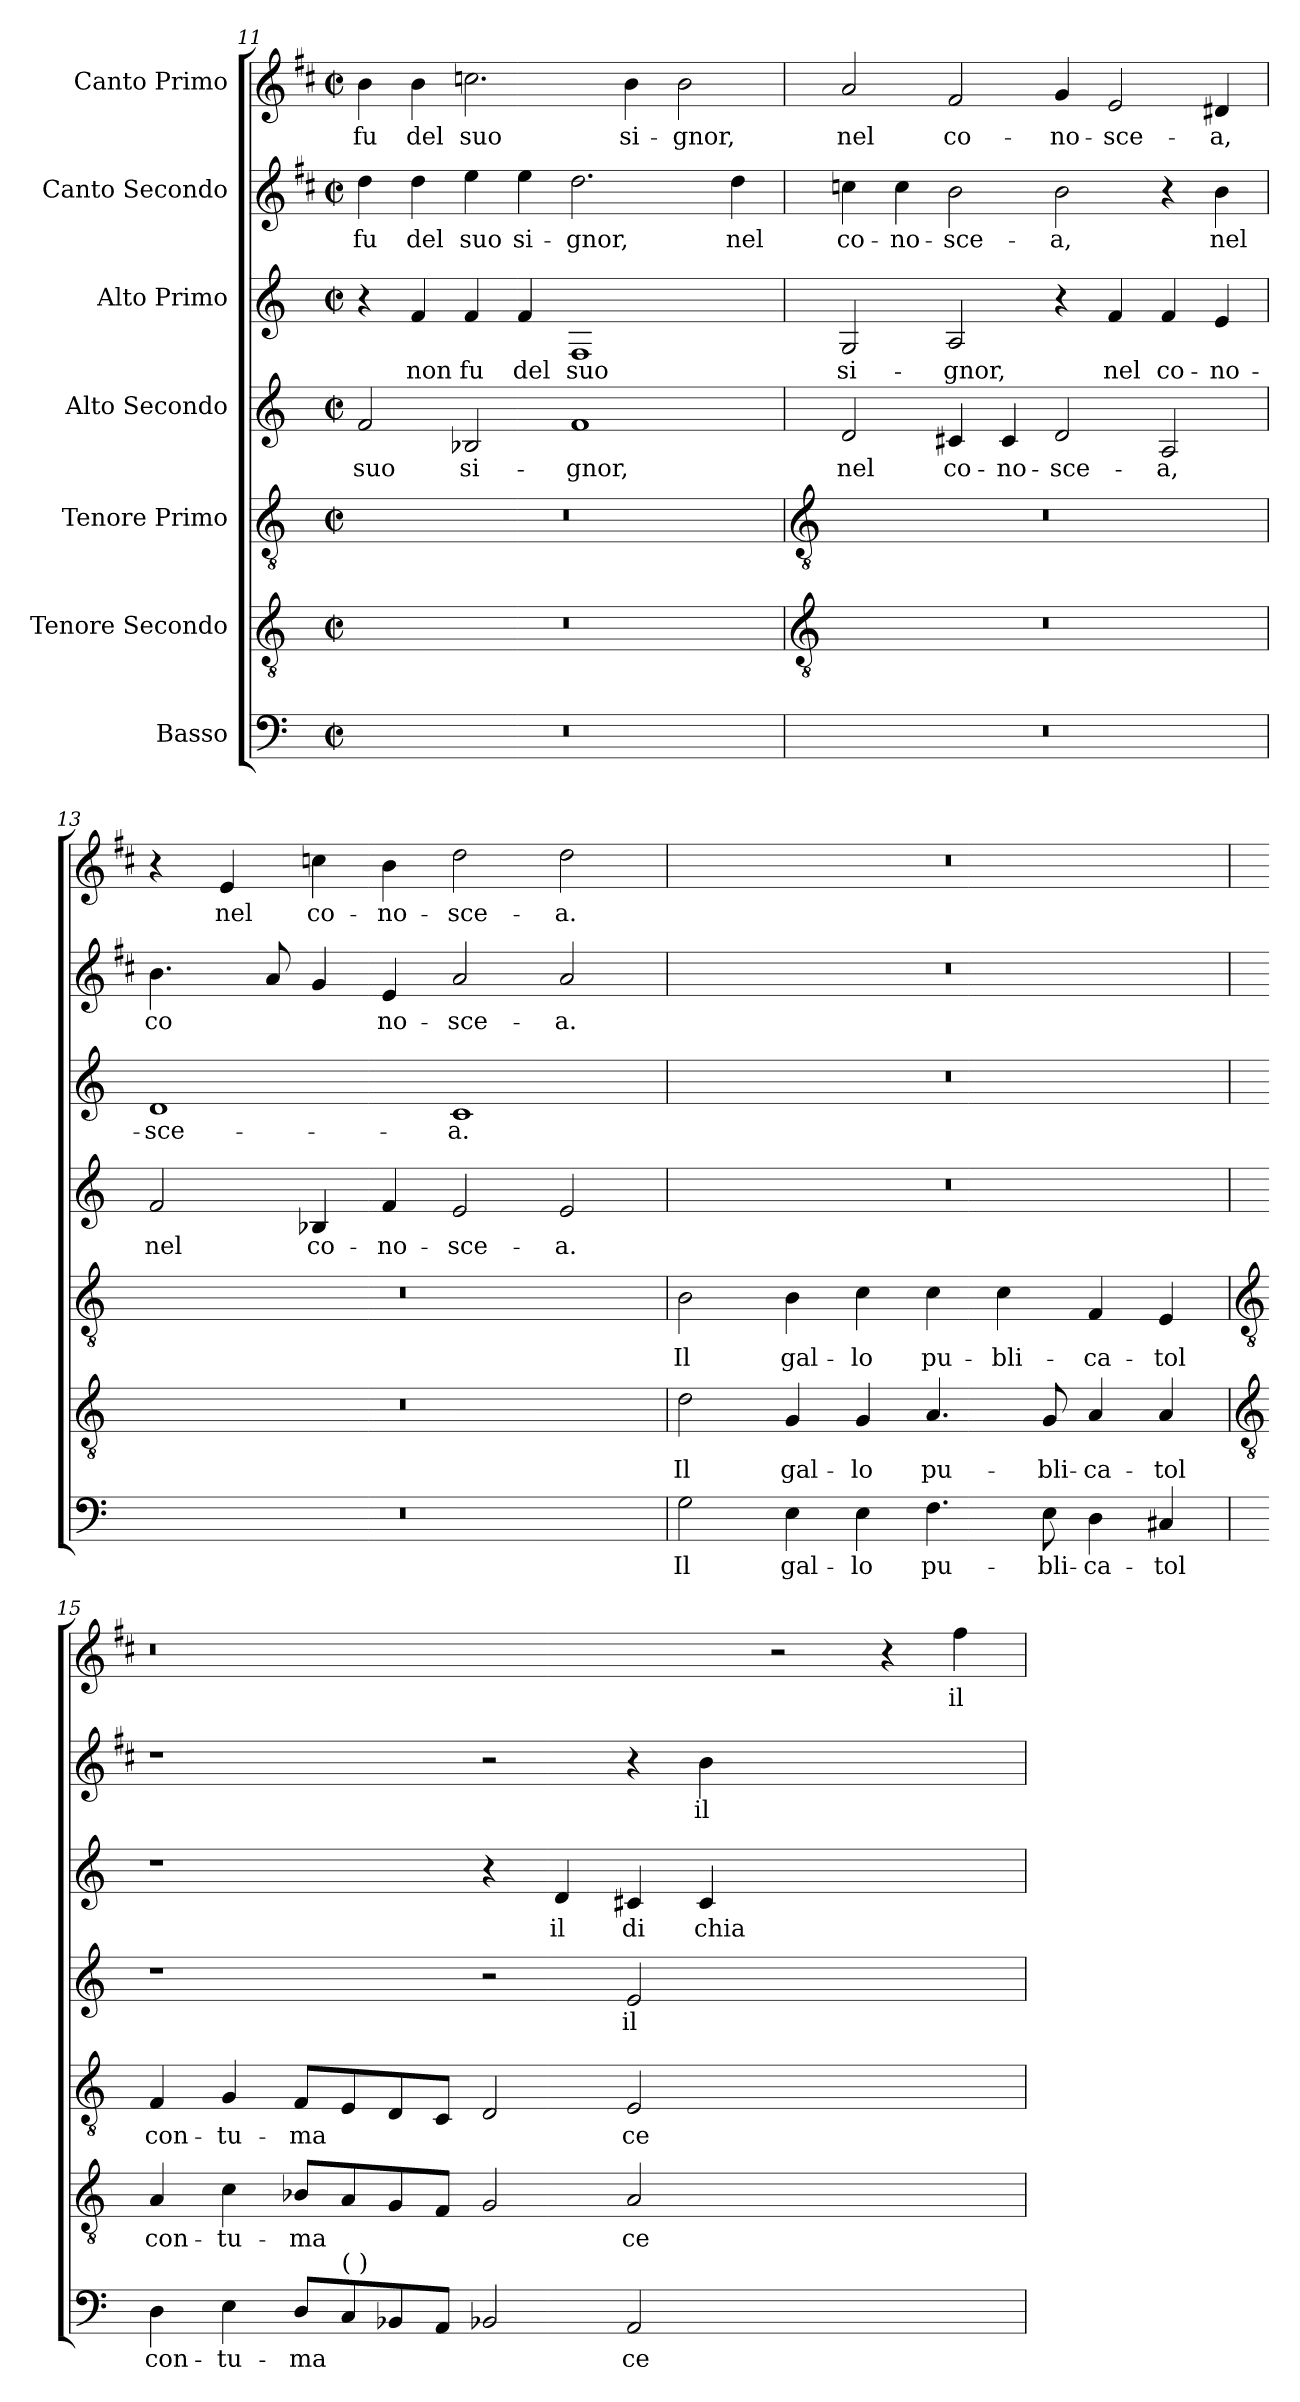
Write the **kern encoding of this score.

**kern	**text	**kern	**text	**kern	**text	**kern	**text	**kern	**text	**kern	**text	**kern	**text
*part7	*part7	*part6	*part6	*part5	*part5	*part4	*part4	*part3	*part3	*part2	*part2	*part1	*part1
*staff7	*staff7	*staff6	*staff6	*staff5	*staff5	*staff4	*staff4	*staff3	*staff3	*staff2	*staff2	*staff1	*staff1
*I"Basso	*	*I"Tenore Secondo	*	*I"Tenore Primo	*	*I"Alto Secondo	*	*I"Alto Primo	*	*I"Canto Secondo	*	*I"Canto Primo	*
*clefF4	*	*clefGv2	*	*clefGv2	*	*clefG2	*	*clefG2	*	*clefG2	*	*clefG2	*
*	*	*	*	*	*	*	*	*	*	*ITrd1c2	*	*ITrd1c2	*
*k[]	*	*k[]	*	*k[]	*	*k[]	*	*k[]	*	*k[]	*	*k[]	*
*C:	*	*C:	*	*C:	*	*C:	*	*C:	*	*C:	*	*C:	*
*M4/2	*	*M4/2	*	*M4/2	*	*M4/2	*	*M4/2	*	*M4/2	*	*M4/2	*
*met(c|)	*	*met(c|)	*	*met(c|)	*	*met(c|)	*	*met(c|)	*	*met(c|)	*	*met(c|)	*
=11	=11	=11	=11	=11	=11	=11	=11	=11	=11	=11	=11	=11	=11
!	!	!	!	!	!	!	!LO:LY:b	!	!	!	!LO:LY:b	!	!LO:LY:b
0r	.	0r	.	0r	.	2f	suo	4r	.	4cc	fu	4a	fu
!	!	!	!	!	!	!	!	!	!LO:LY:b	!	!LO:LY:b	!	!LO:LY:b
.	.	.	.	.	.	.	.	4f	non	4cc	del	4a	del
!	!	!	!	!	!	!	!LO:LY:b	!	!LO:LY:b	!	!LO:LY:b	!	!LO:LY:b
.	.	.	.	.	.	2B-X	si-	4f	fu	4dd	suo	2.b-X	suo
!	!	!	!	!	!	!	!	!	!LO:LY:b	!	!LO:LY:b	!	!
.	.	.	.	.	.	.	.	4f	del	4dd	si-	.	.
!	!	!	!	!	!	!	!LO:LY:b	!	!LO:LY:b	!	!LO:LY:b	!	!
.	.	.	.	.	.	1f	-gnor,	1F	suo	2.cc	-gnor,	.	.
!	!	!	!	!	!	!	!	!	!	!	!	!	!LO:LY:b
.	.	.	.	.	.	.	.	.	.	.	.	4a	si-
!	!	!	!	!	!	!	!	!	!	!	!	!	!LO:LY:b
.	.	.	.	.	.	.	.	.	.	.	.	2a	-gnor,
!	!	!	!	!	!	!	!	!	!	!	!LO:LY:b	!	!
.	.	.	.	.	.	.	.	.	.	4cc	nel	.	.
!!LO:LB:g=z
=12	=12	=12	=12	=12	=12	=12	=12	=12	=12	=12	=12	=12	=12
*	*	*clefGv2	*	*clefGv2	*	*	*	*	*	*	*	*	*
!	!	!	!	!	!	!	!LO:LY:b	!	!LO:LY:b	!	!LO:LY:b	!	!LO:LY:b
0r	.	0r	.	0r	.	2d	nel	2G	si-	4b-X	co-	2g	nel
!	!	!	!	!	!	!	!	!	!	!	!LO:LY:b	!	!
.	.	.	.	.	.	.	.	.	.	4b-	-no-	.	.
!	!	!	!	!	!	!	!LO:LY:b	!	!LO:LY:b	!	!LO:LY:b	!	!LO:LY:b
.	.	.	.	.	.	4c#X	co-	2A	-gnor,	2a	-sce-	2e	co-
!	!	!	!	!	!	!	!LO:LY:b	!	!	!	!	!	!
.	.	.	.	.	.	4c#	-no-	.	.	.	.	.	.
!	!	!	!	!	!	!	!LO:LY:b	!	!	!	!LO:LY:b	!	!LO:LY:b
.	.	.	.	.	.	2d	-sce-	4r	.	2a	-a,	4f	-no-
!	!	!	!	!	!	!	!	!	!LO:LY:b	!	!	!	!LO:LY:b
.	.	.	.	.	.	.	.	4f	nel	.	.	2d	-sce-
!	!	!	!	!	!	!	!LO:LY:b	!	!LO:LY:b	!	!	!	!
.	.	.	.	.	.	2A	-a,	4f	co-	4r	.	.	.
!	!	!	!	!	!	!	!	!	!LO:LY:b	!	!LO:LY:b	!	!LO:LY:b
.	.	.	.	.	.	.	.	4e	-no-	4a	nel	4c#X	-a,
=13	=13	=13	=13	=13	=13	=13	=13	=13	=13	=13	=13	=13	=13
!	!	!	!	!	!	!	!LO:LY:b	!	!LO:LY:b	!	!LO:LY:b	!	!
0r	.	0r	.	0r	.	2f	nel	1d	-sce-	4.a	co-	4r	.
!	!	!	!	!	!	!	!	!	!	!	!	!	!LO:LY:b
.	.	.	.	.	.	.	.	.	.	.	.	4d	nel
.	.	.	.	.	.	.	.	.	.	8g	.	.	.
!	!	!	!	!	!	!	!LO:LY:b	!	!	!	!LO:LY:b	!	!LO:LY:b
.	.	.	.	.	.	4B-X	co-	.	.	4f	--	4b-X	co-
!	!	!	!	!	!	!	!LO:LY:b	!	!	!	!LO:LY:b	!	!LO:LY:b
.	.	.	.	.	.	4f	-no-	.	.	4d	no-	4a	-no-
!	!	!	!	!	!	!	!LO:LY:b	!	!LO:LY:b	!	!LO:LY:b	!	!LO:LY:b
.	.	.	.	.	.	2e	-sce-	1c	-a.	2g	-sce-	2cc	-sce-
!	!	!	!	!	!	!	!LO:LY:b	!	!	!	!LO:LY:b	!	!LO:LY:b
.	.	.	.	.	.	2e	-a.	.	.	2g	-a.	2cc	-a.
=14	=14	=14	=14	=14	=14	=14	=14	=14	=14	=14	=14	=14	=14
!	!LO:LY:b	!	!LO:LY:b	!	!LO:LY:b	!	!	!	!	!	!	!	!
2G	Il	2d	Il	2B	Il	0r	.	0r	.	0r	.	0r	.
!	!LO:LY:b	!	!LO:LY:b	!	!LO:LY:b	!	!	!	!	!	!	!	!
4E	gal-	4G	gal-	4B	gal-	.	.	.	.	.	.	.	.
!	!LO:LY:b	!	!LO:LY:b	!	!LO:LY:b	!	!	!	!	!	!	!	!
4E	-lo	4G	-lo	4c	-lo	.	.	.	.	.	.	.	.
!	!LO:LY:b	!	!LO:LY:b	!	!LO:LY:b	!	!	!	!	!	!	!	!
4.F	pu-	4.A	pu-	4c	pu-	.	.	.	.	.	.	.	.
!	!	!	!	!	!LO:LY:b	!	!	!	!	!	!	!	!
.	.	.	.	4c	-bli-	.	.	.	.	.	.	.	.
!	!LO:LY:b	!	!LO:LY:b	!	!	!	!	!	!	!	!	!	!
8E	-bli-	8G	-bli-	.	.	.	.	.	.	.	.	.	.
!	!LO:LY:b	!	!LO:LY:b	!	!LO:LY:b	!	!	!	!	!	!	!	!
4D	-ca-	4A	-ca-	4F	-ca-	.	.	.	.	.	.	.	.
!	!LO:LY:b	!	!LO:LY:b	!	!LO:LY:b	!	!	!	!	!	!	!	!
4C#X	-tol	4A	-tol	4E	-tol	.	.	.	.	.	.	.	.
!!LO:LB:g=z
=15	=15	=15	=15	=15	=15	=15	=15	=15	=15	=15	=15	=15	=15
*	*	*clefGv2	*	*clefGv2	*	*	*	*	*	*	*	*	*
!	!LO:LY:b	!	!LO:LY:b	!	!LO:LY:b	!	!	!	!	!	!	!	!
*	*	*	*	*	*	*	*	*	*	*	*	*^	*
4D	con-	4A	con-	4F	con-	1r	.	1r	.	1r	.	0r	0ryy	.
!	!LO:LY:b	!	!LO:LY:b	!	!LO:LY:b	!	!	!	!	!	!	!	!	!
4E	-tu-	4c	-tu-	4G	-tu-	.	.	.	.	.	.	.	.	.
!	!LO:LY:b	!	!LO:LY:b	!	!LO:LY:b	!	!	!	!	!	!	!	!	!
8DL	-ma	8B-XL	-ma	8FL	-ma	.	.	.	.	.	.	.	.	.
!LO:TX:a:t=(  )	!	!	!	!	!	!	!	!	!	!	!	!	!	!
8C	.	8A	.	8E	.	.	.	.	.	.	.	.	.	.
8BB-X	.	8G	.	8D	.	.	.	.	.	.	.	.	.	.
8AAJ	.	8FJ	.	8CJ	.	.	.	.	.	.	.	.	.	.
2BB-X	.	2G	.	2D	.	2r	.	4r	.	2r	.	.	.	.
!	!	!	!	!	!	!	!	!	!LO:LY:b	!	!	!	!	!
.	.	.	.	.	.	.	.	4d	il	.	.	.	.	.
!	!LO:LY:b	!	!LO:LY:b	!	!LO:LY:b	!	!LO:LY:b	!	!LO:LY:b	!	!	!	!	!
2AA	ce	2A	ce	2E	ce	2e	il	4c#X	di	4r	.	.	.	.
!	!	!	!	!	!	!	!	!	!LO:LY:b	!	!LO:LY:b	!	!	!
.	.	.	.	.	.	.	.	4c#	chia-	4a	il	.	.	.
1ryy	.	1ryy	.	1ryy	.	1ryy	.	1ryy	.	1ryy	.	2r	1ryy	.
.	.	.	.	.	.	.	.	.	.	.	.	4r	.	.
!	!	!	!	!	!	!	!	!	!	!	!	!	!	!LO:LY:b
.	.	.	.	.	.	.	.	.	.	.	.	4ee	.	il
*	*	*	*	*	*	*	*	*	*	*	*	*v	*v	*
=	=	=	=	=	=	=	=	=	=	=	=	=	=
*-	*-	*-	*-	*-	*-	*-	*-	*-	*-	*-	*-	*-	*-
